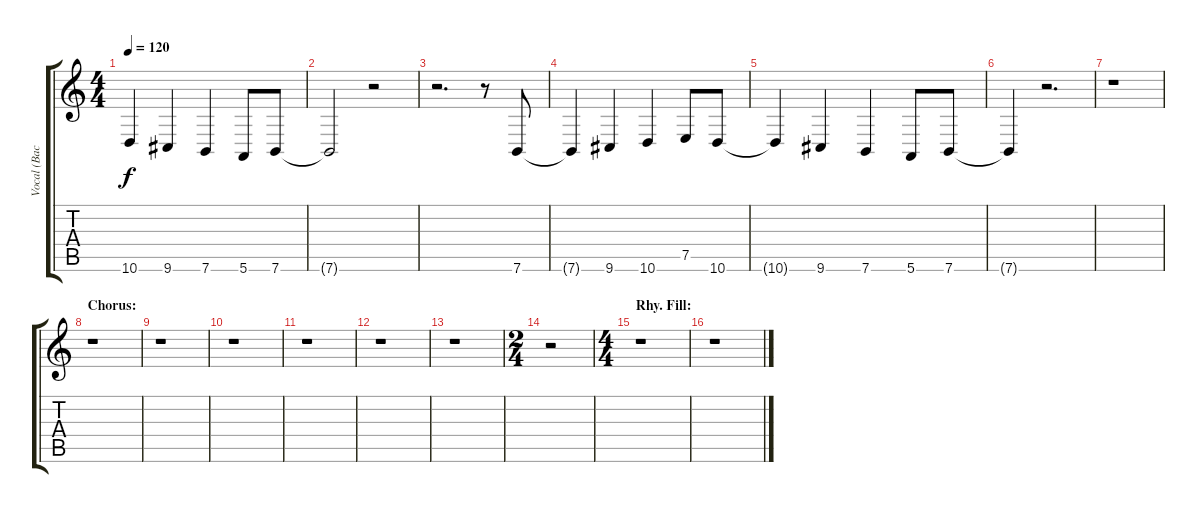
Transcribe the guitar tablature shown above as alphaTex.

\track ("Vocal (Backing)" "Vocal (Bac") {instrument choiraahs}
\staff {score tabs}
\tuning (E4 B3 G3 D3 A2 E2) {hide}
\ts (4 4)
\tempo 120
\clef g2
\ks c
10.6{t}.4{dy f} 9.6.4 7.6.4 5.6.8 7.6.8 |
7.6{t}.2 r.2 |
r.2{d} r.8 7.6.8 |
7.6{t}.4 9.6.4 10.6.4 7.5.8 10.6.8 |
10.6{t}.4 9.6.4 7.6.4 5.6.8 7.6.8 |
7.6{t}.4 r.2{d} |
r.1 |
\section ("" "Chorus:")
r.1 |
r.1 |
r.1 |
r.1 |
r.1 |
r.1 |
\ts (2 4)
r.2 |
\ts (4 4)
\section ("" "Rhy. Fill:")
r.1 |
r.1
